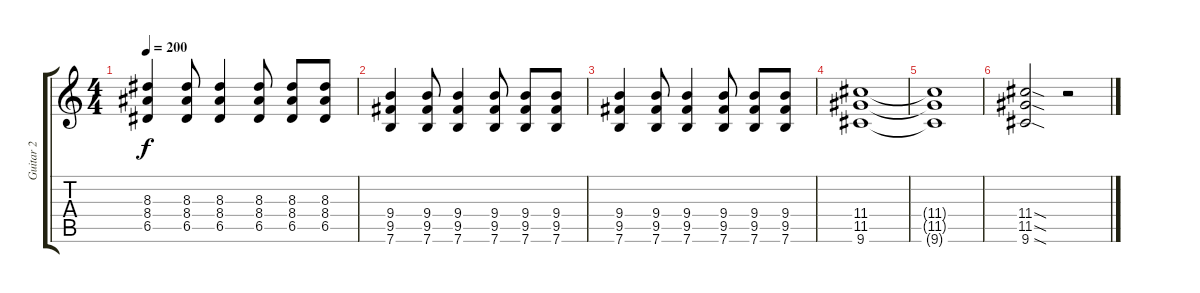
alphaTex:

\track ("Guitar 2" "Guitar 2") {instrument overdrivenguitar}
\staff {score tabs}
\tuning (E4 B3 G3 D3 A2 E2) {hide}
\ts (4 4)
\tempo 200
\clef g2
\ks c
(8.3 8.4 6.5).4{dy f} (8.3 8.4 6.5).8 (8.3 8.4 6.5).4 (8.3 8.4 6.5).8 (8.3 8.4 6.5).8 (8.3 8.4 6.5).8 |
(9.4 9.5 7.6).4 (9.4 9.5 7.6).8 (9.4 9.5 7.6).4 (9.4 9.5 7.6).8 (9.4 9.5 7.6).8 (9.4 9.5 7.6).8 |
(9.4 9.5 7.6).4 (9.4 9.5 7.6).8 (9.4 9.5 7.6).4 (9.4 9.5 7.6).8 (9.4 9.5 7.6).8 (9.4 9.5 7.6).8 |
(11.4 11.5 9.6).1 |
(11.4{t} 11.5{t} 9.6{t}).1 |
(11.4{sod} 11.5{sod} 9.6{sod}).2 r.2
